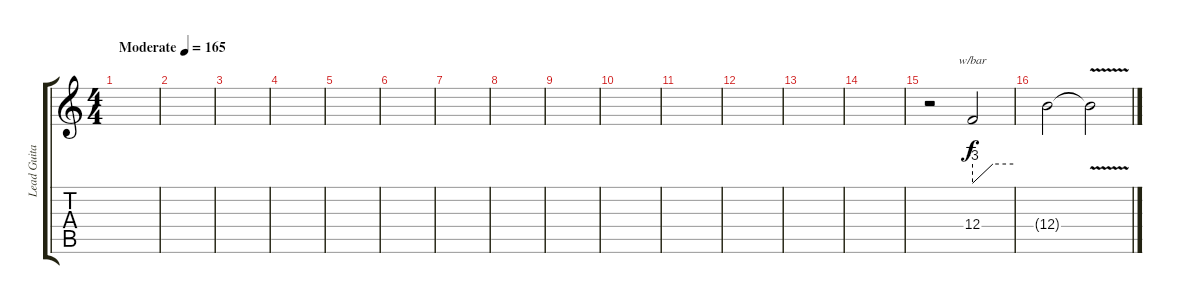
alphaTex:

\track ("Lead Guitar" "Lead Guita") {instrument overdrivenguitar}
\staff {score tabs}
\tuning (Db4 Ab3 E3 B2 Gb2 B1) {hide}
\ts (4 4)
\tempo (165 "Moderate")
\clef g2
\ks c
|
|
|
|
|
|
|
|
|
|
|
|
|
|
r.2 12.4.2{tbe (custom default 0 -12 30 0 60 0)} |
12.4{t}.2 12.4{v t}.2
